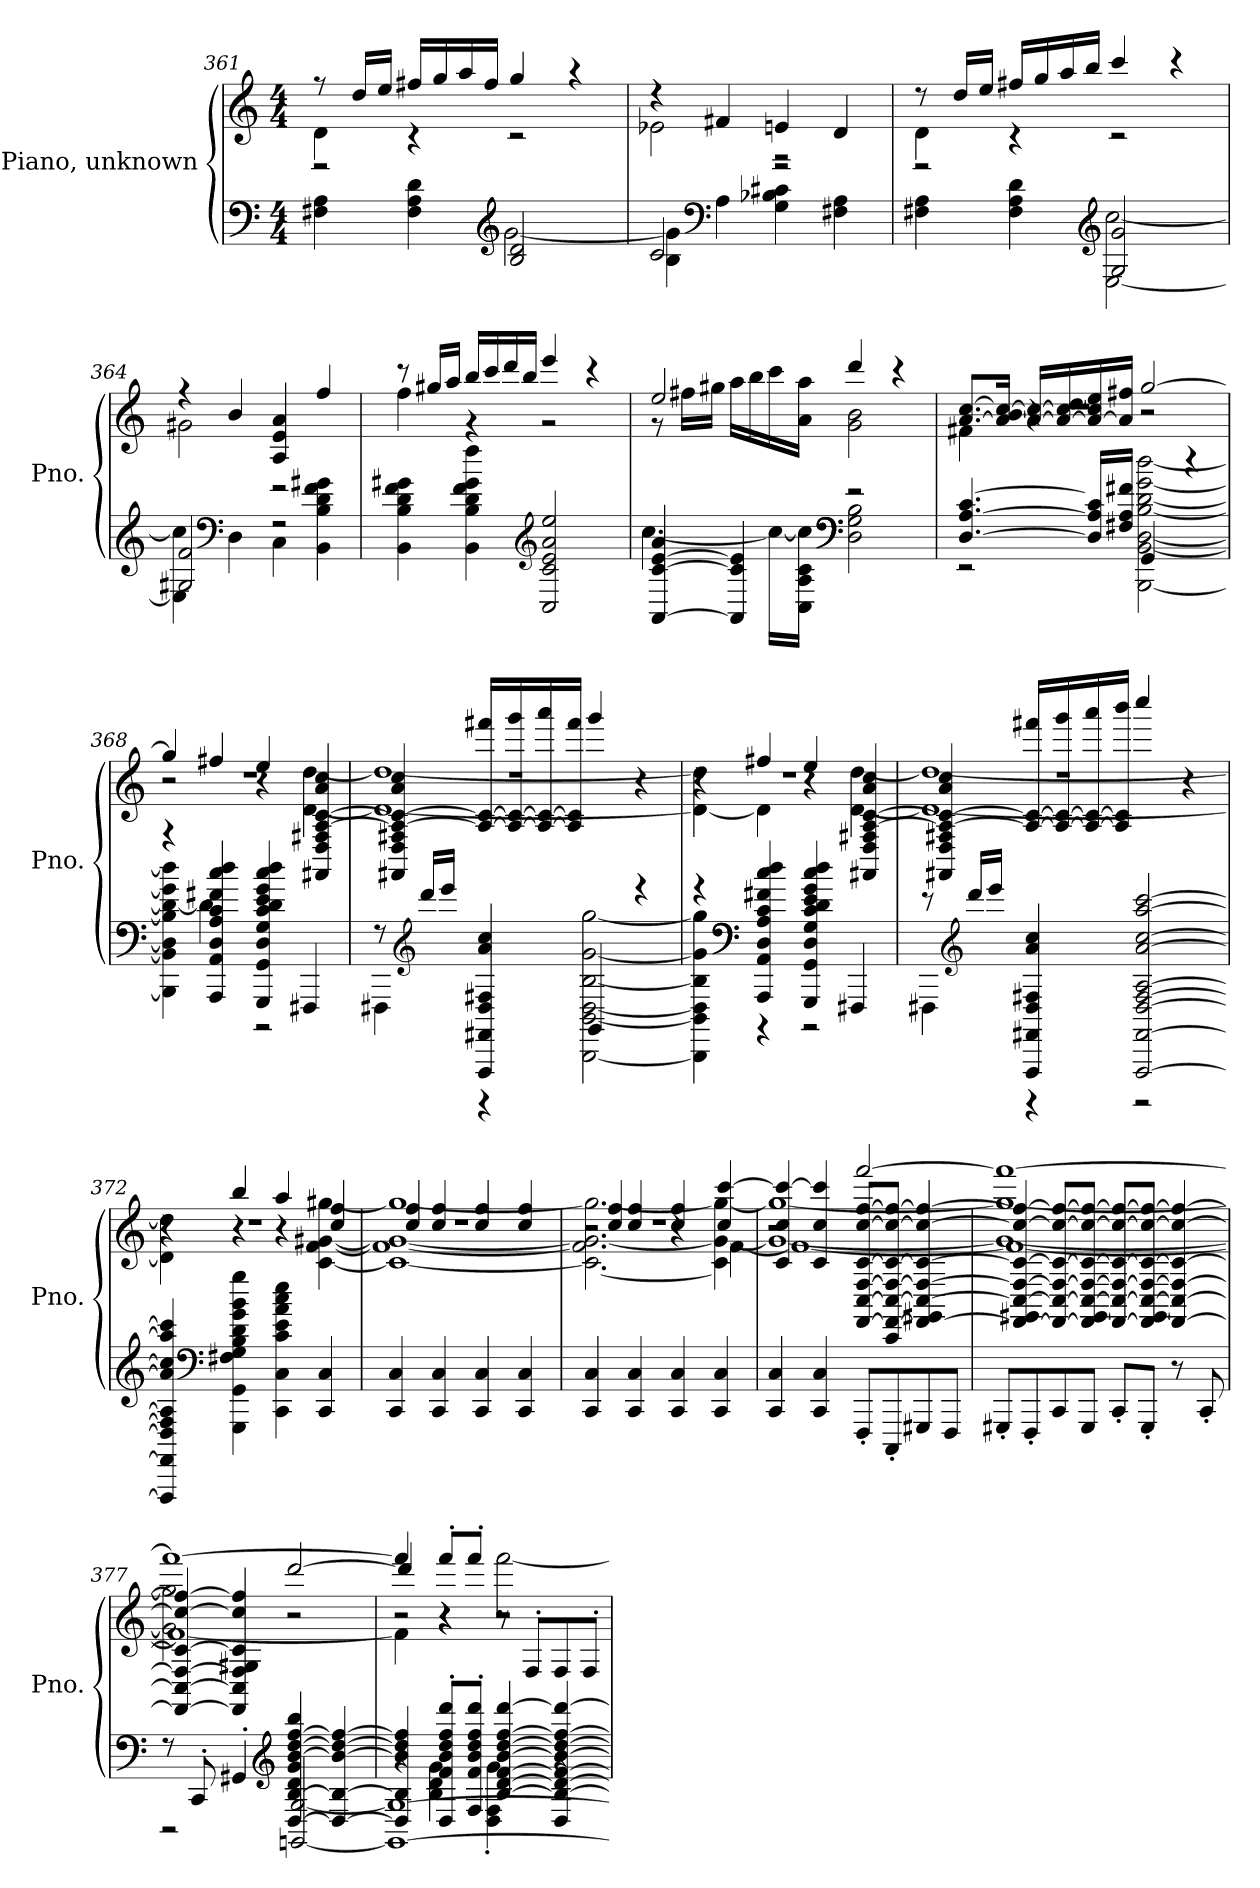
**kern	**kern
*part1	*part1
*staff2	*staff1
*I"Piano, unknown	*
*I'Pno.	*
!!LO:LB:g=z
*clefF4	*clefG2
*k[]	*k[]
*M4/4	*M4/4
=361	=361
*^	*^
2r	4F#X\ 4A\	8r	4d\
.	.	16dd/LL	.
.	.	16ee/JJ	.
.	4F#\ 4A\ 4d\	16ff#X/LL	4r
.	.	16gg/	.
.	.	16aa/	.
.	.	16ff#/JJ	.
*clefG2	*	*	*
2B/ 2d/	[2g\	4gg/	2r
.	.	4r	.
=362	=362	=362	=362
2c/	4B\ 4g\]	4r	2e-X\
*clefF4	*	*	*
.	4A\	4f#X/	.
2r	4G\ 4B-X\ 4c#X\	4en/	2r
.	4F#X\ 4A\	4d/	.
=363	=363	=363	=363
2r	4F#X\ 4A\	8r	4d\
.	.	16dd/LL	.
.	.	16ee/JJ	.
.	4F#\ 4A\ 4d\	16ff#X/LL	4r
.	.	16gg/	.
.	.	16aa/	.
.	.	16bb/JJ	.
*clefG2	*	*	*
2G/ 2g/	[2E\ [2cc\	4ccc/	2r
.	.	4r	.
=364	=364	=364	=364
2G#X/ 2f/	4E\] 4cc\]	4r	2g#X\
*clefF4	*	*	*
.	4D\	4b/	.
2r	4C\	4A/ 4e/ 4a/	2r
.	4BB\ 4B\ 4d\ 4f\ 4g#X\	4ff/	.
*v	*v	*	*
!!LO:PB:g=z	!!
=365	=365	=365
4BB\ 4B\ 4d\ 4f\ 4g#X\	8r	4ff\
.	16gg#X/LL	.
.	16aa/JJ	.
4BB\ 4B\ 4d\ 4f\ 4g#\ 4ff\	16bb/LL	4r
.	16ccc/	.
.	16ddd/	.
.	16bb/JJ	.
*clefG2	*	*
2C/ 2c/ 2e/ 2a/ 2ee/	4eee/	2r
.	4r	.
=366	=366	=366
*^	*	*
[4AA/ [4c/ [4e/ 4a/	[4.cc\	2ee/	8r
.	.	.	16ff#X\LL
.	.	.	16gg#X\JJ
4AA/] 4c/] 4e/]	.	.	16aa\LL
.	.	.	16bb\
.	16cc\LL_	.	16ccc\
.	16C\ 16A\ 16c\ 16cc\]JJ	.	16a\ 16aa\JJ
*clefF4	*	*	*
2r	2D\ 2G\ 2B\	4ddd/	2g\ 2b\
.	.	4r	.
=367	=367	=367	=367
*	*	*	*^
[4.D/ [4.A/ [4.c/	2r	1r	4f#X\	[8.a/ [8.cc/L
.	.	.	.	16a/_ 16b/ 16cc/_Jk
.	.	.	4r	16a/_ 16cc/_LL
.	.	.	.	16a/_ 16cc/_ 16dd/
16D/] 16A/] 16c/]LL	.	.	.	16a/_ 16cc/] 16ee/
16F#X/ 16A/ 16f#X/JJ	.	.	.	16a/] 16ff#X/JJ
4GG/	[2BBB\ [2BB\ [2D\ [2B\ [2d\ [2g\ [2dd\	.	2r	[2gg/
4r	.	.	.	.
!!LO:LB:g=z	!!	!!
=368	=368	=368	=368	=368
4r	4BBB\] 4BB\] 4D\] 4B\] 4d\_ 4g\] 4dd\]	1r	2r	4gg/]
4AAA/ 4AA/ 4D/ 4A/ 4c/ 4f#X/ 4cc/ 4dd/	4d\]	.	.	4ff#X/
4GGG/ 4GG/ 4D/ 4G/ 4c/ 4d/ 4e/ 4g/ 4cc/ 4dd/	2r	.	4r	4ee/
4FFF#X/	.	.	[4d\ [4dd\	4FF#X/ 4D/ 4F#X/ [4A/ [4c/ 4a/ 4cc/
=369	=369	=369	=369	=369
8r	4FFF#X\	1r	1d_ 1dd_	4FF#X/ 4D/ 4F#X/ 4A/_ 4c/_ 4a/ 4cc/
*clefG2	*	*	*	*
16ddd/LL	.	.	.	.
16eee/JJ	.	.	.	.
4FFF#/ 4FF#X/ 4D/ 4F#X/ 4a/ 4cc/	4r	.	.	16A/_ 16c/_ 16fff#X/LL
.	.	.	.	16A/_ 16c/_ 16ggg/
.	.	.	.	16A/_ 16c/_ 16aaa/
.	.	.	.	16A/] 16c/] 16fff#/JJ
4GG/	[2BBB\ [2BB\ [2D\ [2B\ [2g\ [2gg\	.	.	4ggg/
4r	.	.	.	4r
=370	=370	=370	=370	=370
4r	4BBB\] 4BB\] 4D\] 4B\] 4g\] 4gg\]	1r	4d\_ 4dd\]	4r
*clefF4	*	*	*	*
4AAA/ 4AA/ 4D/ 4A/ 4c/ 4f#X/ 4cc/ 4dd/	4r	.	4d\]	4ff#X/
4GGG/ 4GG/ 4D/ 4G/ 4c/ 4d/ 4e/ 4g/ 4cc/ 4dd/	2r	.	4r	4ee/
4FFF#X/	.	.	[4d\ [4dd\	4FF#X/ 4D/ 4F#X/ [4A/ [4c/ 4a/ 4cc/
!!LO:LB:g=z	!!	!!
=371	=371	=371	=371	=371
8r	4FFF#X\	1r	1d_ 1dd_	4FF#X/ 4D/ 4F#X/ 4A/_ 4c/_ 4a/ 4cc/
*clefG2	*	*	*	*
16ddd/LL	.	.	.	.
16eee/JJ	.	.	.	.
4FFF#/ 4FF#X/ 4D/ 4F#X/ 4a/ 4cc/	4r	.	.	16A/_ 16c/_ 16fff#X/LL
.	.	.	.	16A/_ 16c/_ 16ggg/
.	.	.	.	16A/_ 16c/_ 16aaa/
.	.	.	.	16A/] 16c/] 16bbb/JJ
[2FFF#/ [2FF#/ [2D/ [2F#/ [2A/ [2a/ [2cc/ [2aa/ [2ccc/	2r	.	.	4cccc/
.	.	.	.	4r
*v	*v	*	*	*
=372	=372	=372	=372
4FFF#/] 4FF#/] 4D/] 4F#/] 4A/] 4a/] 4cc/] 4aa/] 4ccc/]	1r	4d\] 4dd\]	4r
*clefF4	*	*	*
4GGG\ 4GG\ 4F#X\ 4G\ 4B\ 4d\ 4g\ 4b\ 4gg\	.	4r	4bb/
4CC\ 4C\ 4c\ 4e\ 4a\ 4cc\ 4ee\	.	4r	4aa/
4CC/ 4C/	.	[4c\ [4f\ [4g#X\ [4gg#X\	4cc/ 4ff/
=373	=373	=373	=373
4CC/ 4C/	1r	1c_ 1f_ 1g#_ 1gg#_	4cc/ 4ff/
4CC/ 4C/	.	.	4cc/ 4ff/
4CC/ 4C/	.	.	4cc/ 4ff/
4CC/ 4C/	.	.	4cc/ 4ff/
=374	=374	=374	=374
*	*	*	*^
4CC/ 4C/	1r	2.c\_ 2.f\] 2.g#\_ 2.gg#\_	4cc/ 4ff/	2r
4CC/ 4C/	.	.	4cc/ 4ff/	.
4CC/ 4C/	.	.	4cc/ 4ff/	4r
4CC/ 4C/	.	4c\] 4g#\_ 4gg#\_	4cc/ [4ccc/	[4f\
!!LO:LB:g=z	!!	!!	!!
=375	=375	=375	=375	=375
4CC/ 4C/	2r	1g#_ 1gg#_	4c/ 4cc/ 4ccc/_	1f_
4CC/ 4C/	.	.	4c/ 4cc/ 4ccc/]	.
8FFF'/L	[2fff/	.	[8FF/ [8C/ [8F/ [8c/ [8cc/ [8ff/L	.
8CCC'/	.	.	8CC/ 8FF/_ 8C/_ 8F/_ 8c/_ 8cc/_ 8ff/_J	.
8GGG#X/	.	.	4FF/_ 4GG#X/ 4C/_ 4F/_ 4c/_ 4cc/_ 4ff/_	.
8FFF/J	.	.	.	.
=376	=376	=376	=376	=376
8GGG#X'/L	1fff_	1g#_ 1gg#_	4FF/_ 4GG#X/ 4C/_ 4F/_ 4c/_ 4cc/_ 4ff/_	1f_
8FFF'/	.	.	.	.
8CC/	.	.	8FF/_ 8C/_ 8F/_ 8c/_ 8cc/_ 8ff/_L	.
8GGG#/J	.	.	8FF/_ 8GG#/ 8C/_ 8F/_ 8c/_ 8cc/_ 8ff/_J	.
8CC'/L	.	.	8FF/_ 8C/_ 8F/_ 8c/_ 8cc/_ 8ff/_L	.
8GGG#'/J	.	.	8FF/_ 8GG#/ 8C/_ 8F/_ 8c/_ 8cc/_ 8ff/_J	.
8r	.	.	4FF/_ 4C/_ 4F/_ 4c/_ 4cc/_ 4ff/_	.
8CC'/	.	.	.	.
=377	=377	=377	=377	=377
*^	*	*	*	*
8r	2r	1fff_	2g#\] 2gg#\]	4FF/_ 4C/_ 4F/_ 4c/_ 4cc/_ 4ff/_	1f_
8CC'/	.	.	.	.	.
4GG#X'/	.	.	.	4FF/] 4C/] 4F/] 4G#X/ 4c/] 4cc/] 4ff/]	.
*clefG2	*	*	*	*	*
[4D/ [4B/ 4d/ 4g/ [4b/ [4dd/ [4ff/ 4bb/	[2GGn/ [2G/	.	2r	[2ddd/	.
4D/_ 4B/_ 4b/_ 4dd/_ 4ff/_	.	.	.	.	.
!!LO:LB:g=z	!!	!!	!!
=378	=378	=378	=378	=378	=378
*	*^	*	*	*	*
4D/] 4B/] 4b/] 4dd/] 4ff/]	4r	1GG_ 1G_	4fff/]	2r	4ddd/]	4f\]
8D/' 8f/' 8b/' 8dd/' 8ff/' 8ddd/'L	4B\ 4d\ 4g\	.	4r	.	8fff'/L	4r
8F/' 8f/' 8b/' 8dd/' 8ff/' 8ddd/'J	.	.	.	.	8fff'/J	.
[4B/ [4d/ [4f/ [4b/ [4dd/ [4ff/ [4ddd/	4D\' 4F\' 4g\'	.	2r	[2fff\	8r	2r
.	.	.	.	.	8F'/L	.
4D/ 4B/_ 4d/_ 4f/_ 4b/_ 4dd/_ 4ff/_ 4ddd/_	4r	.	.	.	8F/	.
.	.	.	.	.	8F'/J	.
*v	*v	*v	*	*	*	*
*	*v	*v	*v	*v
=	=
*-	*-
